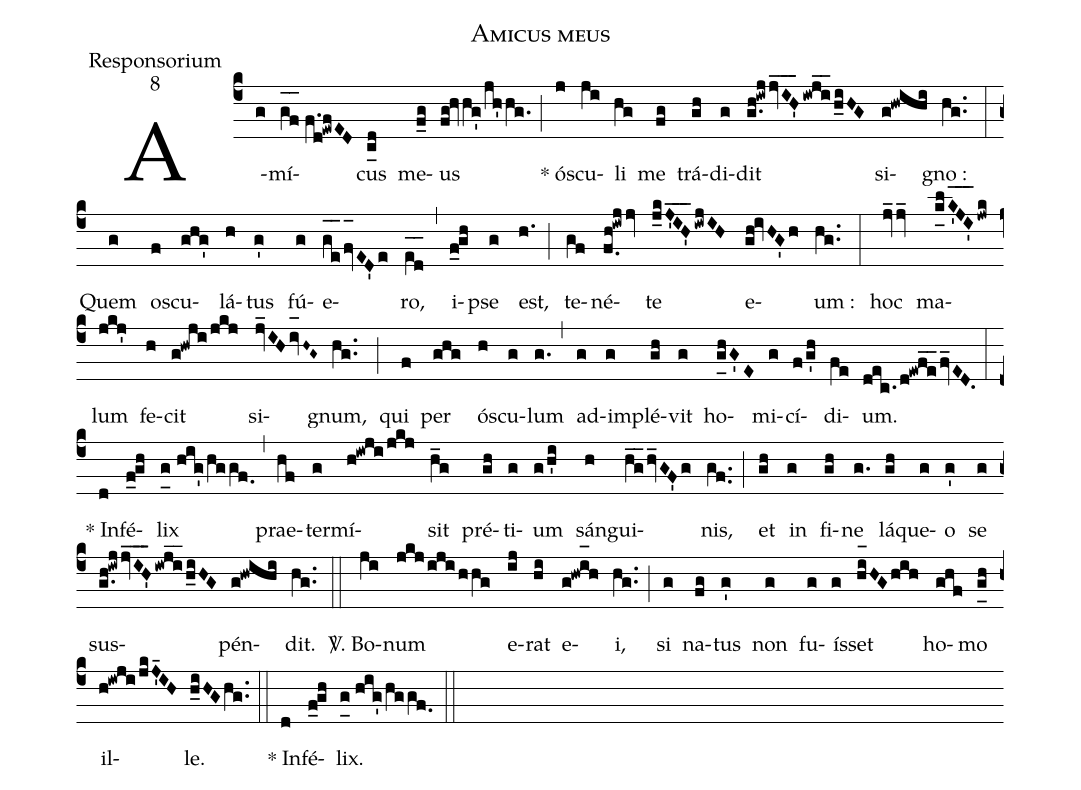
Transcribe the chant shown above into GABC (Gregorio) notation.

name:Amicus meus;
office-part:Responsorium;
mode:8;
%%
(c4) A(g)mí(g_[oh:h]f_[oh:h]//f.d!ewfED)cus(c_[ll:1]d) me(f_g)us(fg!hvhg'/jh'hg.) (;) * ó(j)scu(ji)li(hg) me(fg) trá(gh)di(g)dit(g.h!iwj/!jv_I_H'_3/!iwj_i_/!h_iHG) si(g!hwihi)gno :(hg..) (:) Quem(g) o(f)scu(ghg')lá(h)tus(g') fú(g)e([oh:h{]g_e_2fv_[oh:}]ED'e)ro,(e_[oh:h][ll:1]d_[oh:h]) (,) i(f_0gh)pse(g) est,(h.) (;) te(gf)né(f.0h!iwjjv)te(j_kJ'IH'___iwjIH) e(gh!ivHG'h)um :(hg..) (:) hoc(jv_jv_) ma(k_[uh:l]lK'_[oh:h]J_[oh:h]I'_[oh:h]jwk)lum(jkj') fe(h)cit(g!hwji/jkj) si(jv_IHiv_[oh:h]H~G~)gnum,(hg..) (;) qui(f) per(ghg) ó(h)scu(g)lum(g.) (,) ad(g)im(g)plé(gh)vit(g) ho(g_[uh:l]hG'E)mi(g)cí(f/g'h)di(fe)um.(dec./d!ewf_e_2fv_ED.) (:) * In(d)fé(f_0gh)lix(g_0[uh:l]//hig'/hggf.0) (,) prae(hf)ter(g)mí(h!iwji/jkj)sit(h_g) pré(gh)ti(g)um(g/h'i) sán(h)gui(h_g_2hv_GF'g)nis,(gf..) (;) et(gh) in(g) fi(gh)ne(g.) lá(gh)que(g)o(g') se(g) sus(g.h!iwj/!jv_I_H'_3/!iwj_i_/!h_iHG)pén(g!hwihi)dit.(hg..) (::)
<sp>V/</sp>. Bo(ji)num(jkjijihhg) e(ij)rat(hi) e(g!hwi_[oh:h]h)i,(hg..) (;) si(g) na(fg)tus(g') non(g) fu(g)ís(g)set(hi_[oh:h]HGhih) ho(ghf)mo(g_[uh:l]h) il(h!iwji/jkJ'_4IH)le.(h_iHGhg..) (::) * In(d)fé(f_0gh)lix.(g_0[uh:l]//hig'/hggf.0) (::)
